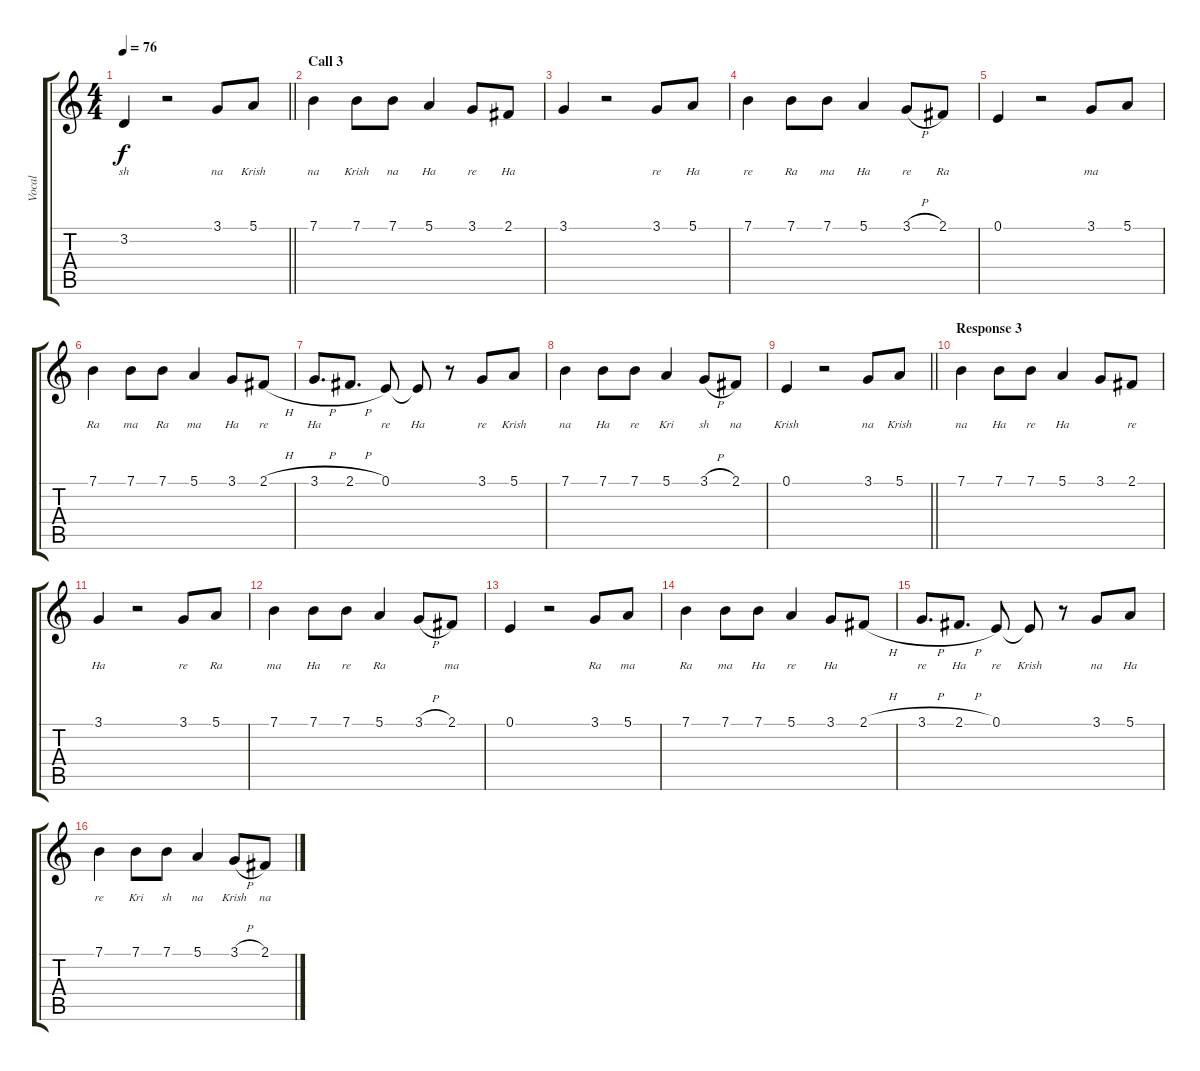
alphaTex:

\track ("Vocal" "Vocal") {instrument acousticgrandpiano}
\staff {score tabs}
\tuning (E4 B3 G3 D3 A2 E2) {hide}
\ts (4 4)
\tempo 76
\clef g2
\barLineRight lightlight
\ks c
3.2{t}.4{lyrics (0 "sh") lyrics (1 "") lyrics (2 "") lyrics (3 "") lyrics (4 "") dy f} r.2 3.1.8{lyrics (0 "na") lyrics (1 "") lyrics (2 "") lyrics (3 "") lyrics (4 "")} 5.1.8{lyrics (0 "Krish") lyrics (1 "") lyrics (2 "") lyrics (3 "") lyrics (4 "")} |
\section ("" "Call 3")
7.1.4{lyrics (0 "na") lyrics (1 "") lyrics (2 "") lyrics (3 "") lyrics (4 "")} 7.1.8{lyrics (0 "Krish") lyrics (1 "") lyrics (2 "") lyrics (3 "") lyrics (4 "")} 7.1.8{lyrics (0 "na") lyrics (1 "") lyrics (2 "") lyrics (3 "") lyrics (4 "")} 5.1.4{lyrics (0 "Ha") lyrics (1 "") lyrics (2 "") lyrics (3 "") lyrics (4 "")} 3.1.8{lyrics (0 "re") lyrics (1 "") lyrics (2 "") lyrics (3 "") lyrics (4 "")} 2.1.8{lyrics (0 "Ha") lyrics (1 "") lyrics (2 "") lyrics (3 "") lyrics (4 "")} |
3.1.4{lyrics (0 "") lyrics (1 "") lyrics (2 "") lyrics (3 "") lyrics (4 "")} r.2 3.1.8{lyrics (0 "re") lyrics (1 "") lyrics (2 "") lyrics (3 "") lyrics (4 "")} 5.1.8{lyrics (0 "Ha") lyrics (1 "") lyrics (2 "") lyrics (3 "") lyrics (4 "")} |
7.1.4{lyrics (0 "re") lyrics (1 "") lyrics (2 "") lyrics (3 "") lyrics (4 "")} 7.1.8{lyrics (0 "Ra") lyrics (1 "") lyrics (2 "") lyrics (3 "") lyrics (4 "")} 7.1.8{lyrics (0 "ma") lyrics (1 "") lyrics (2 "") lyrics (3 "") lyrics (4 "")} 5.1.4{lyrics (0 "Ha") lyrics (1 "") lyrics (2 "") lyrics (3 "") lyrics (4 "")} 3.1{h}.8{lyrics (0 "re") lyrics (1 "") lyrics (2 "") lyrics (3 "") lyrics (4 "")} 2.1.8{lyrics (0 "Ra") lyrics (1 "") lyrics (2 "") lyrics (3 "") lyrics (4 "")} |
0.1.4{lyrics (0 "") lyrics (1 "") lyrics (2 "") lyrics (3 "") lyrics (4 "")} r.2 3.1.8{lyrics (0 "ma") lyrics (1 "") lyrics (2 "") lyrics (3 "") lyrics (4 "")} 5.1.8{lyrics (0 "") lyrics (1 "") lyrics (2 "") lyrics (3 "") lyrics (4 "")} |
7.1.4{lyrics (0 "Ra") lyrics (1 "") lyrics (2 "") lyrics (3 "") lyrics (4 "")} 7.1.8{lyrics (0 "ma") lyrics (1 "") lyrics (2 "") lyrics (3 "") lyrics (4 "")} 7.1.8{lyrics (0 "Ra") lyrics (1 "") lyrics (2 "") lyrics (3 "") lyrics (4 "")} 5.1.4{lyrics (0 "ma") lyrics (1 "") lyrics (2 "") lyrics (3 "") lyrics (4 "")} 3.1.8{lyrics (0 "Ha") lyrics (1 "") lyrics (2 "") lyrics (3 "") lyrics (4 "")} 2.1{h}.8{lyrics (0 "re") lyrics (1 "") lyrics (2 "") lyrics (3 "") lyrics (4 "")} |
3.1{h}.8{d lyrics (0 "Ha") lyrics (1 "") lyrics (2 "") lyrics (3 "") lyrics (4 "")} 2.1{h}.8{d lyrics (0 "") lyrics (1 "") lyrics (2 "") lyrics (3 "") lyrics (4 "")} 0.1.8{lyrics (0 "re") lyrics (1 "") lyrics (2 "") lyrics (3 "") lyrics (4 "")} 0.1{t}.8{lyrics (0 "Ha") lyrics (1 "") lyrics (2 "") lyrics (3 "") lyrics (4 "")} r.8 3.1.8{lyrics (0 "re") lyrics (1 "") lyrics (2 "") lyrics (3 "") lyrics (4 "")} 5.1.8{lyrics (0 "Krish") lyrics (1 "") lyrics (2 "") lyrics (3 "") lyrics (4 "")} |
7.1.4{lyrics (0 "na") lyrics (1 "") lyrics (2 "") lyrics (3 "") lyrics (4 "")} 7.1.8{lyrics (0 "Ha") lyrics (1 "") lyrics (2 "") lyrics (3 "") lyrics (4 "")} 7.1.8{lyrics (0 "re") lyrics (1 "") lyrics (2 "") lyrics (3 "") lyrics (4 "")} 5.1.4{lyrics (0 "Kri") lyrics (1 "") lyrics (2 "") lyrics (3 "") lyrics (4 "")} 3.1{h}.8{lyrics (0 "sh") lyrics (1 "") lyrics (2 "") lyrics (3 "") lyrics (4 "")} 2.1.8{lyrics (0 "na") lyrics (1 "") lyrics (2 "") lyrics (3 "") lyrics (4 "")} |
\barLineRight lightlight
0.1.4{lyrics (0 "Krish") lyrics (1 "") lyrics (2 "") lyrics (3 "") lyrics (4 "")} r.2 3.1.8{lyrics (0 "na") lyrics (1 "") lyrics (2 "") lyrics (3 "") lyrics (4 "")} 5.1.8{lyrics (0 "Krish") lyrics (1 "") lyrics (2 "") lyrics (3 "") lyrics (4 "")} |
\section ("" "Response 3")
7.1.4{lyrics (0 "na") lyrics (1 "") lyrics (2 "") lyrics (3 "") lyrics (4 "")} 7.1.8{lyrics (0 "Ha") lyrics (1 "") lyrics (2 "") lyrics (3 "") lyrics (4 "")} 7.1.8{lyrics (0 "re") lyrics (1 "") lyrics (2 "") lyrics (3 "") lyrics (4 "")} 5.1.4{lyrics (0 "Ha") lyrics (1 "") lyrics (2 "") lyrics (3 "") lyrics (4 "")} 3.1.8{lyrics (0 "") lyrics (1 "") lyrics (2 "") lyrics (3 "") lyrics (4 "")} 2.1.8{lyrics (0 "re") lyrics (1 "") lyrics (2 "") lyrics (3 "") lyrics (4 "")} |
3.1.4{lyrics (0 "Ha") lyrics (1 "") lyrics (2 "") lyrics (3 "") lyrics (4 "")} r.2 3.1.8{lyrics (0 "re") lyrics (1 "") lyrics (2 "") lyrics (3 "") lyrics (4 "")} 5.1.8{lyrics (0 "Ra") lyrics (1 "") lyrics (2 "") lyrics (3 "") lyrics (4 "")} |
7.1.4{lyrics (0 "ma") lyrics (1 "") lyrics (2 "") lyrics (3 "") lyrics (4 "")} 7.1.8{lyrics (0 "Ha") lyrics (1 "") lyrics (2 "") lyrics (3 "") lyrics (4 "")} 7.1.8{lyrics (0 "re") lyrics (1 "") lyrics (2 "") lyrics (3 "") lyrics (4 "")} 5.1.4{lyrics (0 "Ra") lyrics (1 "") lyrics (2 "") lyrics (3 "") lyrics (4 "")} 3.1{h}.8{lyrics (0 "") lyrics (1 "") lyrics (2 "") lyrics (3 "") lyrics (4 "")} 2.1.8{lyrics (0 "ma") lyrics (1 "") lyrics (2 "") lyrics (3 "") lyrics (4 "")} |
0.1.4{lyrics (0 "") lyrics (1 "") lyrics (2 "") lyrics (3 "") lyrics (4 "")} r.2 3.1.8{lyrics (0 "Ra") lyrics (1 "") lyrics (2 "") lyrics (3 "") lyrics (4 "")} 5.1.8{lyrics (0 "ma") lyrics (1 "") lyrics (2 "") lyrics (3 "") lyrics (4 "")} |
7.1.4{lyrics (0 "Ra") lyrics (1 "") lyrics (2 "") lyrics (3 "") lyrics (4 "")} 7.1.8{lyrics (0 "ma") lyrics (1 "") lyrics (2 "") lyrics (3 "") lyrics (4 "")} 7.1.8{lyrics (0 "Ha") lyrics (1 "") lyrics (2 "") lyrics (3 "") lyrics (4 "")} 5.1.4{lyrics (0 "re") lyrics (1 "") lyrics (2 "") lyrics (3 "") lyrics (4 "")} 3.1.8{lyrics (0 "Ha") lyrics (1 "") lyrics (2 "") lyrics (3 "") lyrics (4 "")} 2.1{h}.8{lyrics (0 "") lyrics (1 "") lyrics (2 "") lyrics (3 "") lyrics (4 "")} |
3.1{h}.8{d lyrics (0 "re") lyrics (1 "") lyrics (2 "") lyrics (3 "") lyrics (4 "")} 2.1{h}.8{d lyrics (0 "Ha") lyrics (1 "") lyrics (2 "") lyrics (3 "") lyrics (4 "")} 0.1.8{lyrics (0 "re") lyrics (1 "") lyrics (2 "") lyrics (3 "") lyrics (4 "")} 0.1{t}.8{lyrics (0 "Krish") lyrics (1 "") lyrics (2 "") lyrics (3 "") lyrics (4 "")} r.8 3.1.8{lyrics (0 "na") lyrics (1 "") lyrics (2 "") lyrics (3 "") lyrics (4 "")} 5.1.8{lyrics (0 "Ha") lyrics (1 "") lyrics (2 "") lyrics (3 "") lyrics (4 "")} |
7.1.4{lyrics (0 "re") lyrics (1 "") lyrics (2 "") lyrics (3 "") lyrics (4 "")} 7.1.8{lyrics (0 "Kri") lyrics (1 "") lyrics (2 "") lyrics (3 "") lyrics (4 "")} 7.1.8{lyrics (0 "sh") lyrics (1 "") lyrics (2 "") lyrics (3 "") lyrics (4 "")} 5.1.4{lyrics (0 "na") lyrics (1 "") lyrics (2 "") lyrics (3 "") lyrics (4 "")} 3.1{h}.8{lyrics (0 "Krish") lyrics (1 "") lyrics (2 "") lyrics (3 "") lyrics (4 "")} 2.1.8{lyrics (0 "na") lyrics (1 "") lyrics (2 "") lyrics (3 "") lyrics (4 "")}
